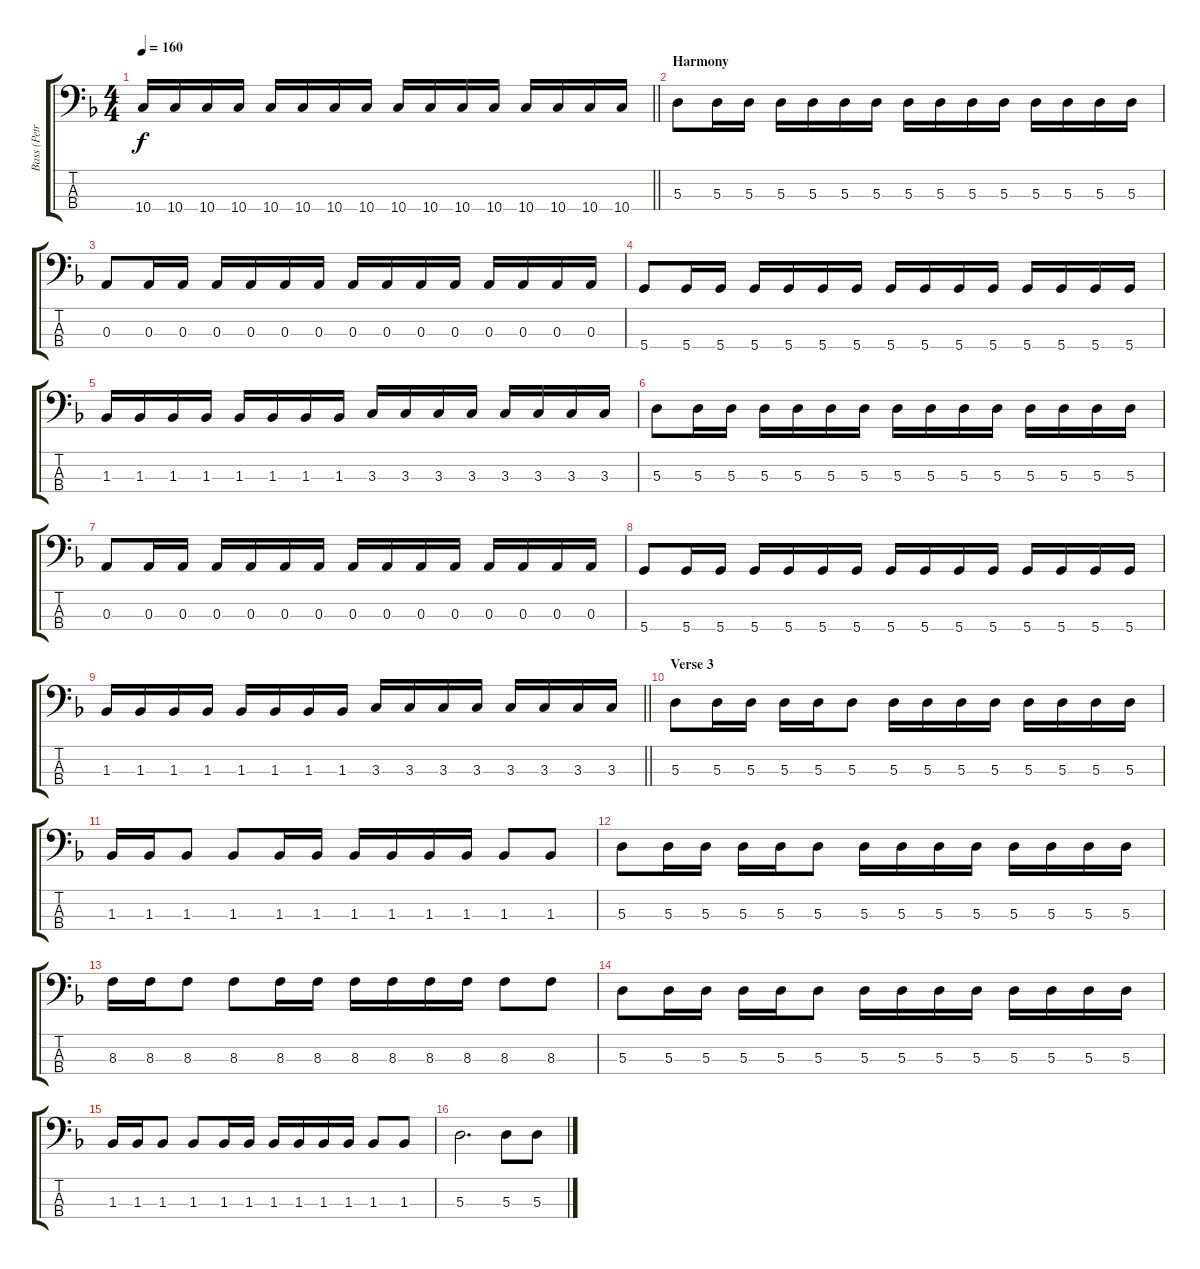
\track ("Bass (Petros)" "Bass (Petr") {instrument electricbassfinger}
\staff {score tabs}
\tuning (G2 D2 A1 D1) {hide}
\ts (4 4)
\tempo 160
\clef f4
\barLineRight lightlight
\ks dminor
10.4.16{dy f} 10.4.16 10.4.16 10.4.16 10.4.16 10.4.16 10.4.16 10.4.16 10.4.16 10.4.16 10.4.16 10.4.16 10.4.16 10.4.16 10.4.16 10.4.16 |
\section ("" "Harmony")
5.3.8 5.3.16 5.3.16 5.3.16 5.3.16 5.3.16 5.3.16 5.3.16 5.3.16 5.3.16 5.3.16 5.3.16 5.3.16 5.3.16 5.3.16 |
0.3.8 0.3.16 0.3.16 0.3.16 0.3.16 0.3.16 0.3.16 0.3.16 0.3.16 0.3.16 0.3.16 0.3.16 0.3.16 0.3.16 0.3.16 |
5.4.8 5.4.16 5.4.16 5.4.16 5.4.16 5.4.16 5.4.16 5.4.16 5.4.16 5.4.16 5.4.16 5.4.16 5.4.16 5.4.16 5.4.16 |
1.3.16 1.3.16 1.3.16 1.3.16 1.3.16 1.3.16 1.3.16 1.3.16 3.3.16 3.3.16 3.3.16 3.3.16 3.3.16 3.3.16 3.3.16 3.3.16 |
5.3.8 5.3.16 5.3.16 5.3.16 5.3.16 5.3.16 5.3.16 5.3.16 5.3.16 5.3.16 5.3.16 5.3.16 5.3.16 5.3.16 5.3.16 |
0.3.8 0.3.16 0.3.16 0.3.16 0.3.16 0.3.16 0.3.16 0.3.16 0.3.16 0.3.16 0.3.16 0.3.16 0.3.16 0.3.16 0.3.16 |
5.4.8 5.4.16 5.4.16 5.4.16 5.4.16 5.4.16 5.4.16 5.4.16 5.4.16 5.4.16 5.4.16 5.4.16 5.4.16 5.4.16 5.4.16 |
\barLineRight lightlight
1.3.16 1.3.16 1.3.16 1.3.16 1.3.16 1.3.16 1.3.16 1.3.16 3.3.16 3.3.16 3.3.16 3.3.16 3.3.16 3.3.16 3.3.16 3.3.16 |
\section ("" "Verse 3")
5.3.8 5.3.16 5.3.16 5.3.16 5.3.16 5.3.8 5.3.16 5.3.16 5.3.16 5.3.16 5.3.16 5.3.16 5.3.16 5.3.16 |
1.3.16 1.3.16 1.3.8 1.3.8 1.3.16 1.3.16 1.3.16 1.3.16 1.3.16 1.3.16 1.3.8 1.3.8 |
5.3.8 5.3.16 5.3.16 5.3.16 5.3.16 5.3.8 5.3.16 5.3.16 5.3.16 5.3.16 5.3.16 5.3.16 5.3.16 5.3.16 |
8.3.16 8.3.16 8.3.8 8.3.8 8.3.16 8.3.16 8.3.16 8.3.16 8.3.16 8.3.16 8.3.8 8.3.8 |
5.3.8 5.3.16 5.3.16 5.3.16 5.3.16 5.3.8 5.3.16 5.3.16 5.3.16 5.3.16 5.3.16 5.3.16 5.3.16 5.3.16 |
1.3.16 1.3.16 1.3.8 1.3.8 1.3.16 1.3.16 1.3.16 1.3.16 1.3.16 1.3.16 1.3.8 1.3.8 |
5.3.2{d} 5.3.8 5.3.8
